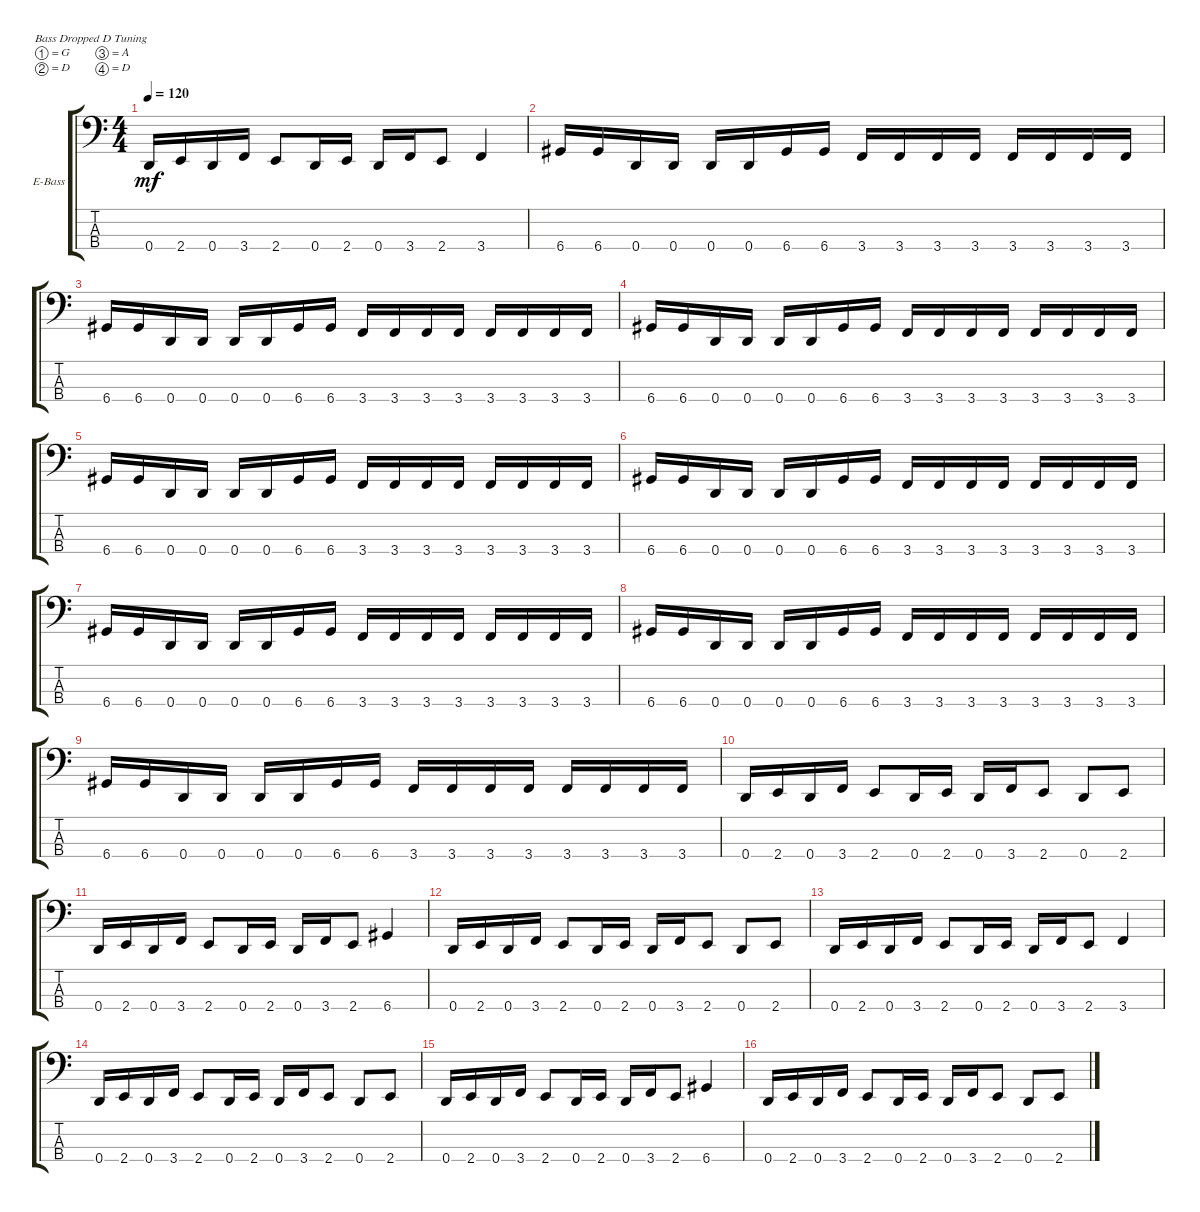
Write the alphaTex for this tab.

\defaultSystemsLayout 4
\bracketExtendMode groupsimilarinstruments
\firstSystemTrackNameOrientation horizontal
\otherSystemsTrackNameOrientation horizontal
\track ("Electric Bass" "E-Bass") {instrument electricbassfinger}
\staff {score tabs}
\tuning (G2 D2 A1 D1)
\ts (4 4)
\tempo 120
\clef f4
\scale
0.333333
\ks c
0.4.16{dy mf} 2.4.16 0.4.16 3.4.16 2.4.8 0.4.16 2.4.16 0.4.16 3.4.16 2.4.8 3.4.4 |
\scale
0.333333 6.4.16 6.4.16 0.4.16 0.4.16 0.4.16 0.4.16 6.4.16 6.4.16 3.4.16 3.4.16 3.4.16 3.4.16 3.4.16 3.4.16 3.4.16 3.4.16 |
\scale
0.333333 6.4.16 6.4.16 0.4.16 0.4.16 0.4.16 0.4.16 6.4.16 6.4.16 3.4.16 3.4.16 3.4.16 3.4.16 3.4.16 3.4.16 3.4.16 3.4.16 |
\scale
0.333333 6.4.16 6.4.16 0.4.16 0.4.16 0.4.16 0.4.16 6.4.16 6.4.16 3.4.16 3.4.16 3.4.16 3.4.16 3.4.16 3.4.16 3.4.16 3.4.16 |
\scale
0.333333 6.4.16 6.4.16 0.4.16 0.4.16 0.4.16 0.4.16 6.4.16 6.4.16 3.4.16 3.4.16 3.4.16 3.4.16 3.4.16 3.4.16 3.4.16 3.4.16 |
\scale
0.333333 6.4.16 6.4.16 0.4.16 0.4.16 0.4.16 0.4.16 6.4.16 6.4.16 3.4.16 3.4.16 3.4.16 3.4.16 3.4.16 3.4.16 3.4.16 3.4.16 |
\scale
0.333333 6.4.16 6.4.16 0.4.16 0.4.16 0.4.16 0.4.16 6.4.16 6.4.16 3.4.16 3.4.16 3.4.16 3.4.16 3.4.16 3.4.16 3.4.16 3.4.16 |
\scale
0.333333 6.4.16 6.4.16 0.4.16 0.4.16 0.4.16 0.4.16 6.4.16 6.4.16 3.4.16 3.4.16 3.4.16 3.4.16 3.4.16 3.4.16 3.4.16 3.4.16 |
\scale
0.333333 6.4.16 6.4.16 0.4.16 0.4.16 0.4.16 0.4.16 6.4.16 6.4.16 3.4.16 3.4.16 3.4.16 3.4.16 3.4.16 3.4.16 3.4.16 3.4.16 |
\scale
0.333333 0.4.16 2.4.16 0.4.16 3.4.16 2.4.8 0.4.16 2.4.16 0.4.16 3.4.16 2.4.8 0.4.8 2.4.8 |
\scale
0.333333 0.4.16 2.4.16 0.4.16 3.4.16 2.4.8 0.4.16 2.4.16 0.4.16 3.4.16 2.4.8 6.4.4 |
\scale
0.333333 0.4.16 2.4.16 0.4.16 3.4.16 2.4.8 0.4.16 2.4.16 0.4.16 3.4.16 2.4.8 0.4.8 2.4.8 |
\scale
0.333333 0.4.16 2.4.16 0.4.16 3.4.16 2.4.8 0.4.16 2.4.16 0.4.16 3.4.16 2.4.8 3.4.4 |
\scale
0.333333 0.4.16 2.4.16 0.4.16 3.4.16 2.4.8 0.4.16 2.4.16 0.4.16 3.4.16 2.4.8 0.4.8 2.4.8 |
\scale
0.333333 0.4.16 2.4.16 0.4.16 3.4.16 2.4.8 0.4.16 2.4.16 0.4.16 3.4.16 2.4.8 6.4.4 |
\scale
0.333333 0.4.16 2.4.16 0.4.16 3.4.16 2.4.8 0.4.16 2.4.16 0.4.16 3.4.16 2.4.8 0.4.8 2.4.8
